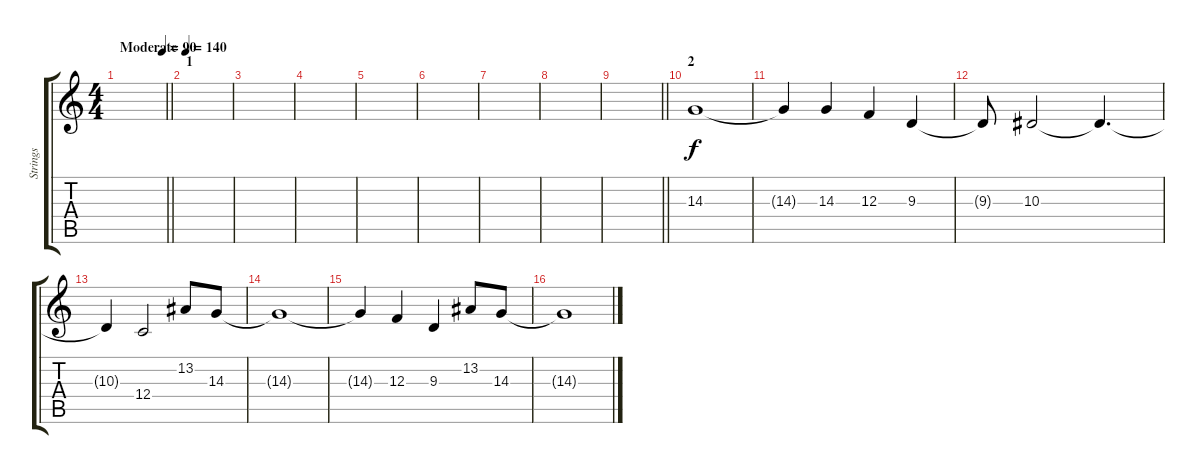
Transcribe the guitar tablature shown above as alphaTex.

\track ("Strings" "Strings") {instrument stringensemble1}
\staff {score tabs}
\tuning (D4 A3 F3 C3 G2 C2) {hide}
\ts (4 4)
\tempo (140 "Moderate")
\tempo (90 0.9375)
\tempo (140 "Moderate")
\clef g2
\barLineRight lightlight
\ks c
|
\section ("" "1")
|
|
|
|
|
|
|
\barLineRight lightlight
|
\section ("" "2")
14.3.1 |
14.3{t}.4 14.3.4 12.3.4 9.3.4 |
9.3{t}.8 10.3.2 10.3{t}.4{d} |
10.3{t}.4 12.4.2 13.2.8 14.3.8 |
14.3{t}.1 |
14.3{t}.4 12.3.4 9.3.4 13.2.8 14.3.8 |
14.3{t}.1
